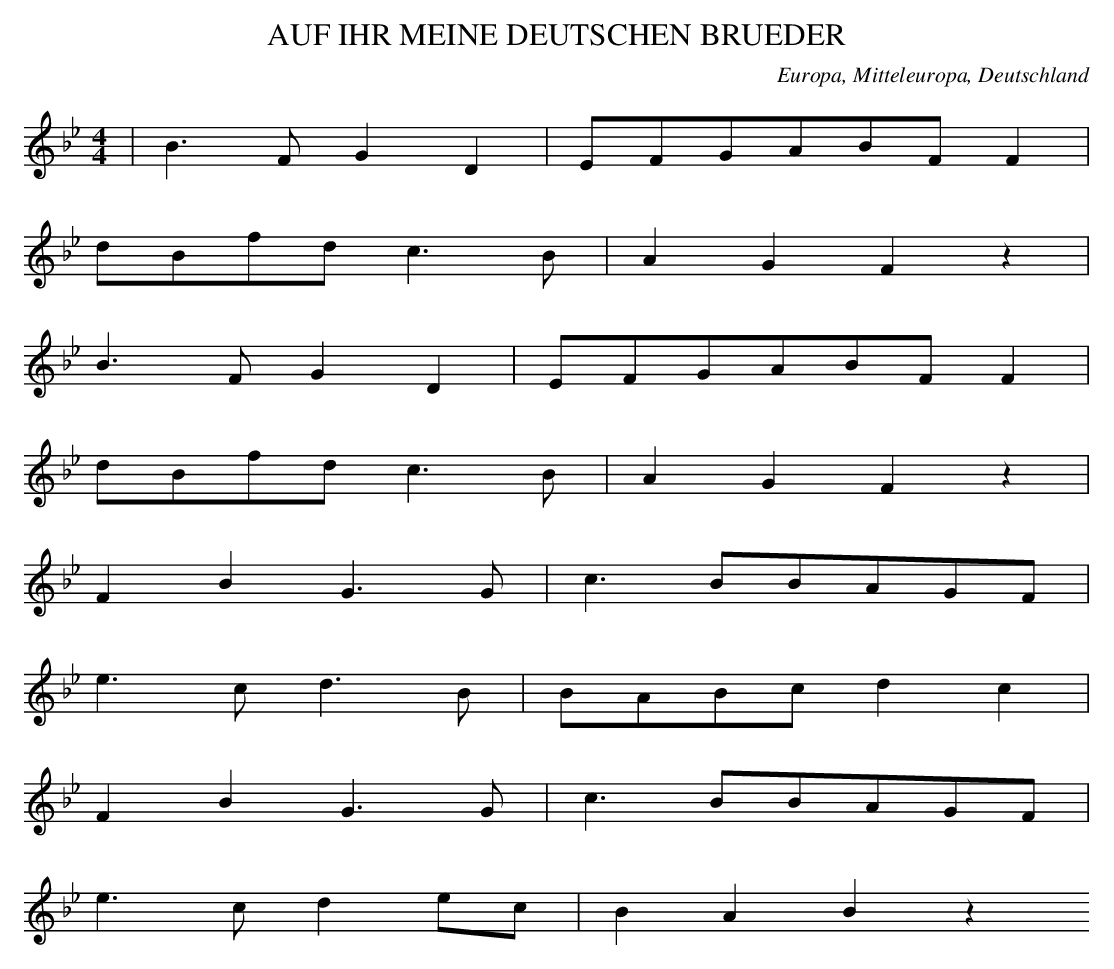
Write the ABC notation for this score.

X:1
T: AUF IHR MEINE DEUTSCHEN BRUEDER
O: Europa, Mitteleuropa, Deutschland
M: 4/4
L: 1/8
K: Bb
 | B3FG2D2 | EFGABFF2 |
dBfdc3B | A2G2F2z2 |
B3FG2D2 | EFGABFF2 |
dBfdc3B | A2G2F2z2 |
F2B2G3G | c3BBAGF |
e3cd3B | BABcd2c2 |
F2B2G3G | c3BBAGF |
e3cd2ec | B2A2B2z2
